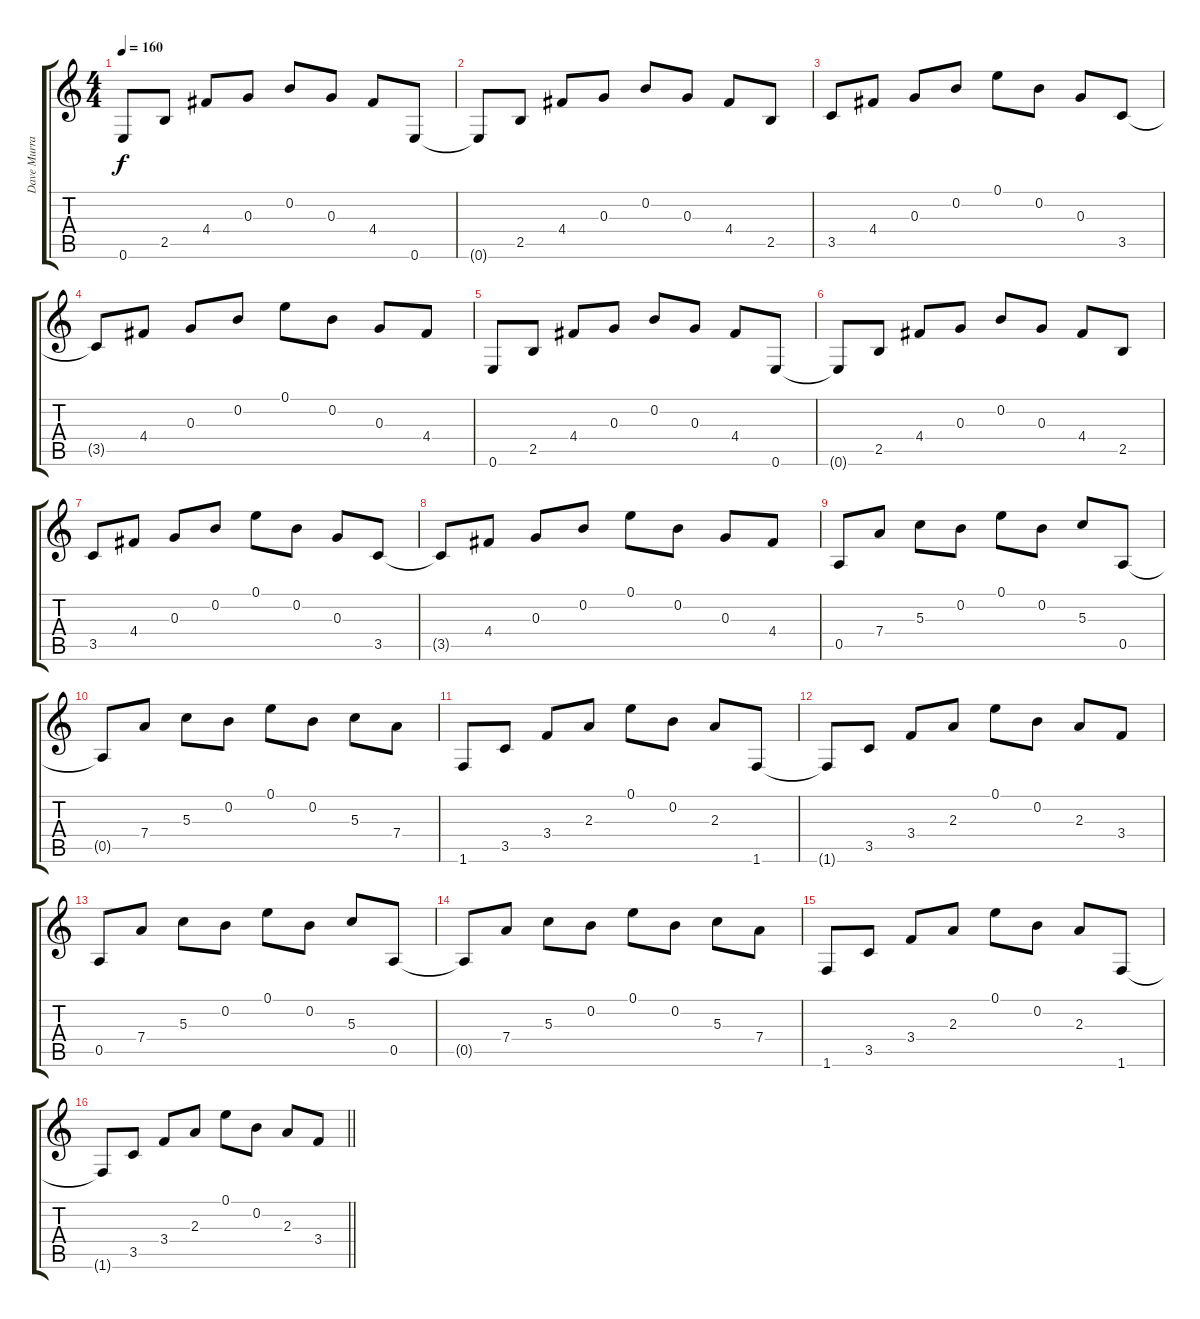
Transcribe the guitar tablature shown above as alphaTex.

\track ("Dave Murray" "Dave Murra") {instrument distortionguitar}
\staff {score tabs}
\tuning (E4 B3 G3 D3 A2 E2) {hide}
\ts (4 4)
\tempo 160
\clef g2
\ks c
0.6.8{dy f volume 11 instrument electricguitarjazz} 2.5.8 4.4.8 0.3.8 0.2.8 0.3.8 4.4.8 0.6.8 |
0.6{t}.8 2.5.8 4.4.8 0.3.8 0.2.8 0.3.8 4.4.8 2.5.8 |
3.5.8 4.4.8 0.3.8 0.2.8 0.1.8 0.2.8 0.3.8 3.5.8 |
3.5{t}.8 4.4.8 0.3.8 0.2.8 0.1.8 0.2.8 0.3.8 4.4.8 |
0.6.8 2.5.8 4.4.8 0.3.8 0.2.8 0.3.8 4.4.8 0.6.8 |
0.6{t}.8 2.5.8 4.4.8 0.3.8 0.2.8 0.3.8 4.4.8 2.5.8 |
3.5.8 4.4.8 0.3.8 0.2.8 0.1.8 0.2.8 0.3.8 3.5.8 |
3.5{t}.8 4.4.8 0.3.8 0.2.8 0.1.8 0.2.8 0.3.8 4.4.8 |
0.5.8 7.4.8 5.3.8 0.2.8 0.1.8 0.2.8 5.3.8 0.5.8 |
0.5{t}.8 7.4.8 5.3.8 0.2.8 0.1.8 0.2.8 5.3.8 7.4.8 |
1.6.8 3.5.8 3.4.8 2.3.8 0.1.8 0.2.8 2.3.8 1.6.8 |
1.6{t}.8 3.5.8 3.4.8 2.3.8 0.1.8 0.2.8 2.3.8 3.4.8 |
0.5.8 7.4.8 5.3.8 0.2.8 0.1.8 0.2.8 5.3.8 0.5.8 |
0.5{t}.8 7.4.8 5.3.8 0.2.8 0.1.8 0.2.8 5.3.8 7.4.8 |
1.6.8 3.5.8 3.4.8 2.3.8 0.1.8 0.2.8 2.3.8 1.6.8 |
\barLineRight lightlight
1.6{t}.8 3.5.8 3.4.8 2.3.8 0.1.8 0.2.8 2.3.8 3.4.8
